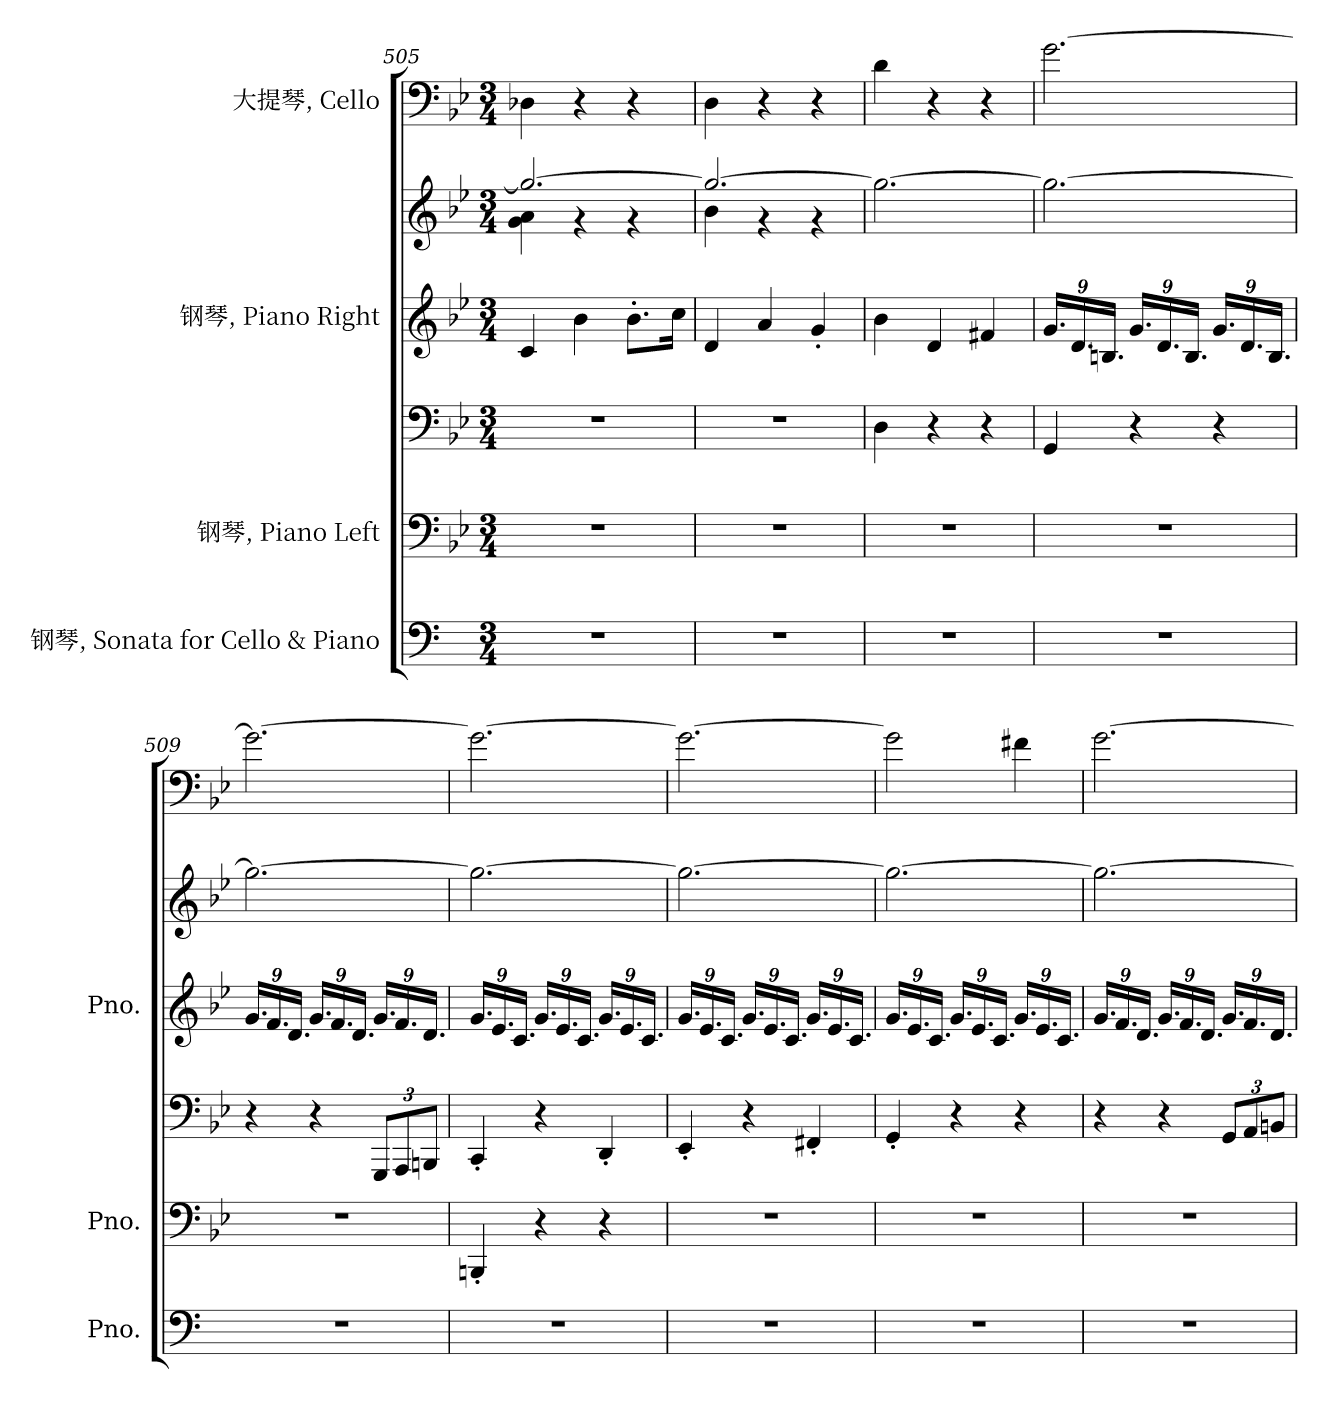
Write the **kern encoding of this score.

**kern	**kern	**kern	**kern	**kern	**kern
*part4	*part3	*part3	*part2	*part2	*part1
*staff6	*staff5	*staff4	*staff3	*staff2	*staff1
*I"钢琴, Sonata for Cello &amp; Piano	*I"钢琴, Piano Left	*	*I"钢琴, Piano Right	*	*I"大提琴, Cello
*I'Pno.	*I'Pno.	*	*I'Pno.	*	*
*clefF4	*clefF4	*clefF4	*clefG2	*clefG2	*clefF4
*k[]	*k[b-e-]	*k[b-e-]	*k[b-e-]	*k[b-e-]	*k[b-e-]
*M3/4	*M3/4	*M3/4	*M3/4	*M3/4	*M3/4
=505	=505	=505	=505	=505	=505
*	*	*	*	*^	*
2.r	2.r	2.r	4c/	2.gg/_	4g\ 4a\	4D-X\
.	.	.	4b-\	.	4r	4r
.	.	.	8.b-'\L	.	4r	4r
.	.	.	16cc\Jk	.	.	.
=506	=506	=506	=506	=506	=506	=506
2.r	2.r	2.r	4d/	2.gg/_	4b-\	4D\
.	.	.	4a/	.	4r	4r
.	.	.	4g'/	.	4r	4r
*	*	*	*	*v	*v	*
!!LO:PB:g=z
=507	=507	=507	=507	=507	=507
2.r	2.r	4D\	4b-\	2.gg\_	4d\
.	.	4r	4d/	.	4r
.	.	4r	4f#X/	.	4r
=508	=508	=508	=508	=508	=508
*	*	*	*Xbrackettup	*	*
2.r	2.r	4GG/	18.g/LL	2.gg\_	[2.g\
.	.	.	18.d/	.	.
.	.	.	18.Bn/JJ	.	.
.	.	4r	18.g/LL	.	.
.	.	.	18.d/	.	.
.	.	.	18.B/JJ	.	.
.	.	4r	18.g/LL	.	.
.	.	.	18.d/	.	.
.	.	.	18.B/JJ	.	.
=509	=509	=509	=509	=509	=509
2.r	2.r	4r	18.g/LL	2.gg\_	2.g\_
.	.	.	18.f/	.	.
.	.	.	18.d/JJ	.	.
.	.	4r	18.g/LL	.	.
.	.	.	18.f/	.	.
.	.	.	18.d/JJ	.	.
*	*	*Xbrackettup	*	*	*
.	.	12GGG/L	18.g/LL	.	.
.	.	12AAA/	18.f/	.	.
.	.	12BBBn/J	18.d/JJ	.	.
!!LO:LB:g=z
=510	=510	=510	=510	=510	=510
2.r	4BBBn'/	4CC'/	18.g/LL	2.gg\_	2.g\_
.	.	.	18.e-/	.	.
.	.	.	18.c/JJ	.	.
.	4r	4r	18.g/LL	.	.
.	.	.	18.e-/	.	.
.	.	.	18.c/JJ	.	.
.	4r	4DD'/	18.g/LL	.	.
.	.	.	18.e-/	.	.
.	.	.	18.c/JJ	.	.
=511	=511	=511	=511	=511	=511
2.r	2.r	4EE-'/	18.g/LL	2.gg\_	2.g\_
.	.	.	18.e-/	.	.
.	.	.	18.c/JJ	.	.
.	.	4r	18.g/LL	.	.
.	.	.	18.e-/	.	.
.	.	.	18.c/JJ	.	.
.	.	4FF#X'/	18.g/LL	.	.
.	.	.	18.e-/	.	.
.	.	.	18.c/JJ	.	.
=512	=512	=512	=512	=512	=512
2.r	2.r	4GG'/	18.g/LL	2.gg\_	2g\]
.	.	.	18.e-/	.	.
.	.	.	18.c/JJ	.	.
.	.	4r	18.g/LL	.	.
.	.	.	18.e-/	.	.
.	.	.	18.c/JJ	.	.
.	.	4r	18.g/LL	.	4f#X\
.	.	.	18.e-/	.	.
.	.	.	18.c/JJ	.	.
!!LO:PB:g=z
=513	=513	=513	=513	=513	=513
2.r	2.r	4r	18.g/LL	2.gg\_	[2.g\
.	.	.	18.f/	.	.
.	.	.	18.d/JJ	.	.
.	.	4r	18.g/LL	.	.
.	.	.	18.f/	.	.
.	.	.	18.d/JJ	.	.
.	.	12GG/L	18.g/LL	.	.
.	.	12AA/	18.f/	.	.
.	.	12BBn/J	18.d/JJ	.	.
=	=	=	=	=	=
*-	*-	*-	*-	*-	*-
